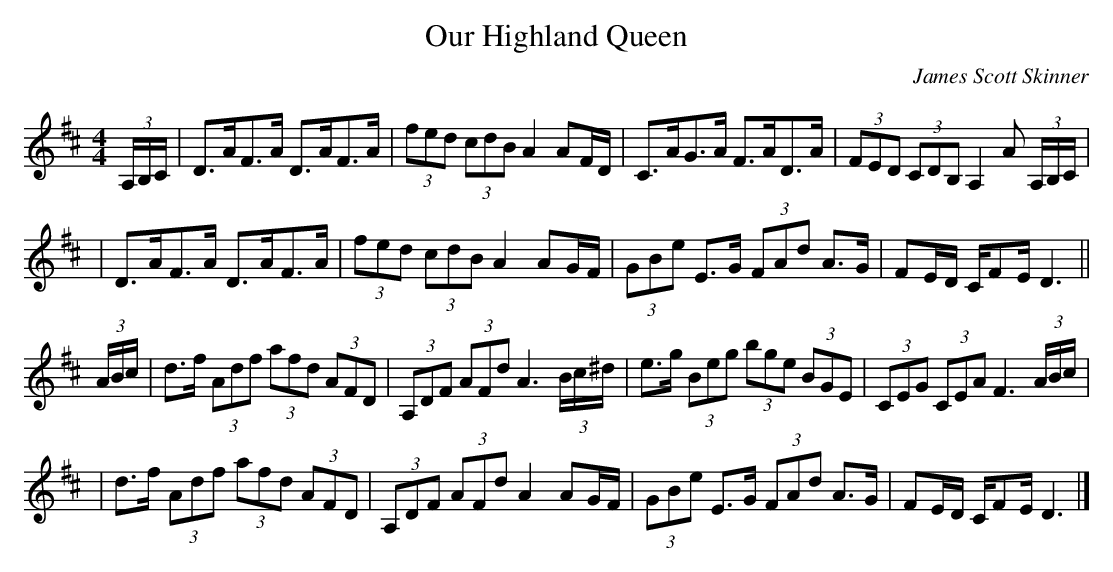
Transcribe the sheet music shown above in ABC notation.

X:1
T:Our Highland Queen
C:James Scott Skinner
M:4/4
L:1/8
K:D
(3A,/B,/C/ \
| D>AF>A D>AF>A | (3fed (3cdB A2 AF/D/ | C>AG>A F>AD>A | (3FED (3CDB, A,2 A (3A,/B,/C/ |
| D>AF>A D>AF>A | (3fed (3cdB A2 AG/F/ | (3GBe E>G (3FAd A>G | FE/D/ C/FE/ D3 ||
(3A/B/c/ \
| d>f (3Adf (3afd (3AFD | (3A,DF (3AFd A3 (3B/c/^d/ | e>g (3Beg (3bge (3BGE | (3CEG (3CEA F3 (3A/B/c/ |
| d>f (3Adf (3afd (3AFD | (3A,DF (3AFd A2 AG/F/ | (3GBe E>G (3FAd A>G | FE/D/ C/FE/ D3 |]
